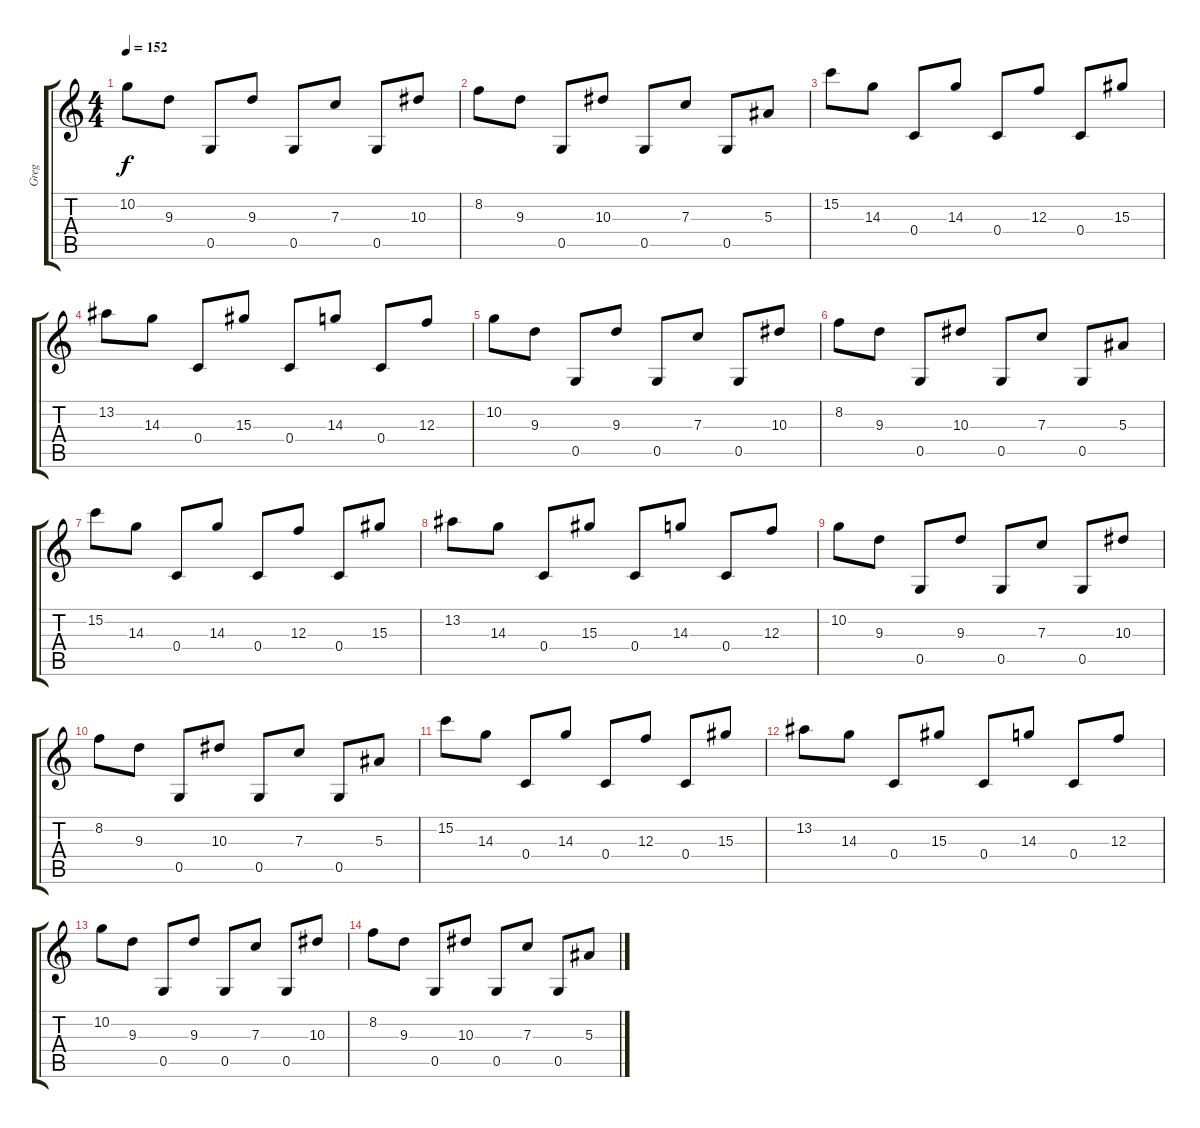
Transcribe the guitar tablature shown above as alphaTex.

\track ("Greg" "Greg") {instrument distortionguitar}
\staff {score tabs}
\tuning (D4 A3 F3 C3 G2 C2) {hide}
\ts (4 4)
\tempo 152
\clef g2
\ks c
10.2.8{dy f} 9.3.8 0.5.8 9.3.8 0.5.8 7.3.8 0.5.8 10.3.8 |
8.2.8 9.3.8 0.5.8 10.3.8 0.5.8 7.3.8 0.5.8 5.3.8 |
15.2.8 14.3.8 0.4.8 14.3.8 0.4.8 12.3.8 0.4.8 15.3.8 |
13.2.8 14.3.8 0.4.8 15.3.8 0.4.8 14.3.8 0.4.8 12.3.8 |
10.2.8 9.3.8 0.5.8 9.3.8 0.5.8 7.3.8 0.5.8 10.3.8 |
8.2.8 9.3.8 0.5.8 10.3.8 0.5.8 7.3.8 0.5.8 5.3.8 |
15.2.8 14.3.8 0.4.8 14.3.8 0.4.8 12.3.8 0.4.8 15.3.8 |
13.2.8 14.3.8 0.4.8 15.3.8 0.4.8 14.3.8 0.4.8 12.3.8 |
10.2.8 9.3.8 0.5.8 9.3.8 0.5.8 7.3.8 0.5.8 10.3.8 |
8.2.8 9.3.8 0.5.8 10.3.8 0.5.8 7.3.8 0.5.8 5.3.8 |
15.2.8 14.3.8 0.4.8 14.3.8 0.4.8 12.3.8 0.4.8 15.3.8 |
13.2.8 14.3.8 0.4.8 15.3.8 0.4.8 14.3.8 0.4.8 12.3.8 |
10.2.8 9.3.8 0.5.8 9.3.8 0.5.8 7.3.8 0.5.8 10.3.8 |
8.2.8 9.3.8 0.5.8 10.3.8 0.5.8 7.3.8 0.5.8 5.3.8
